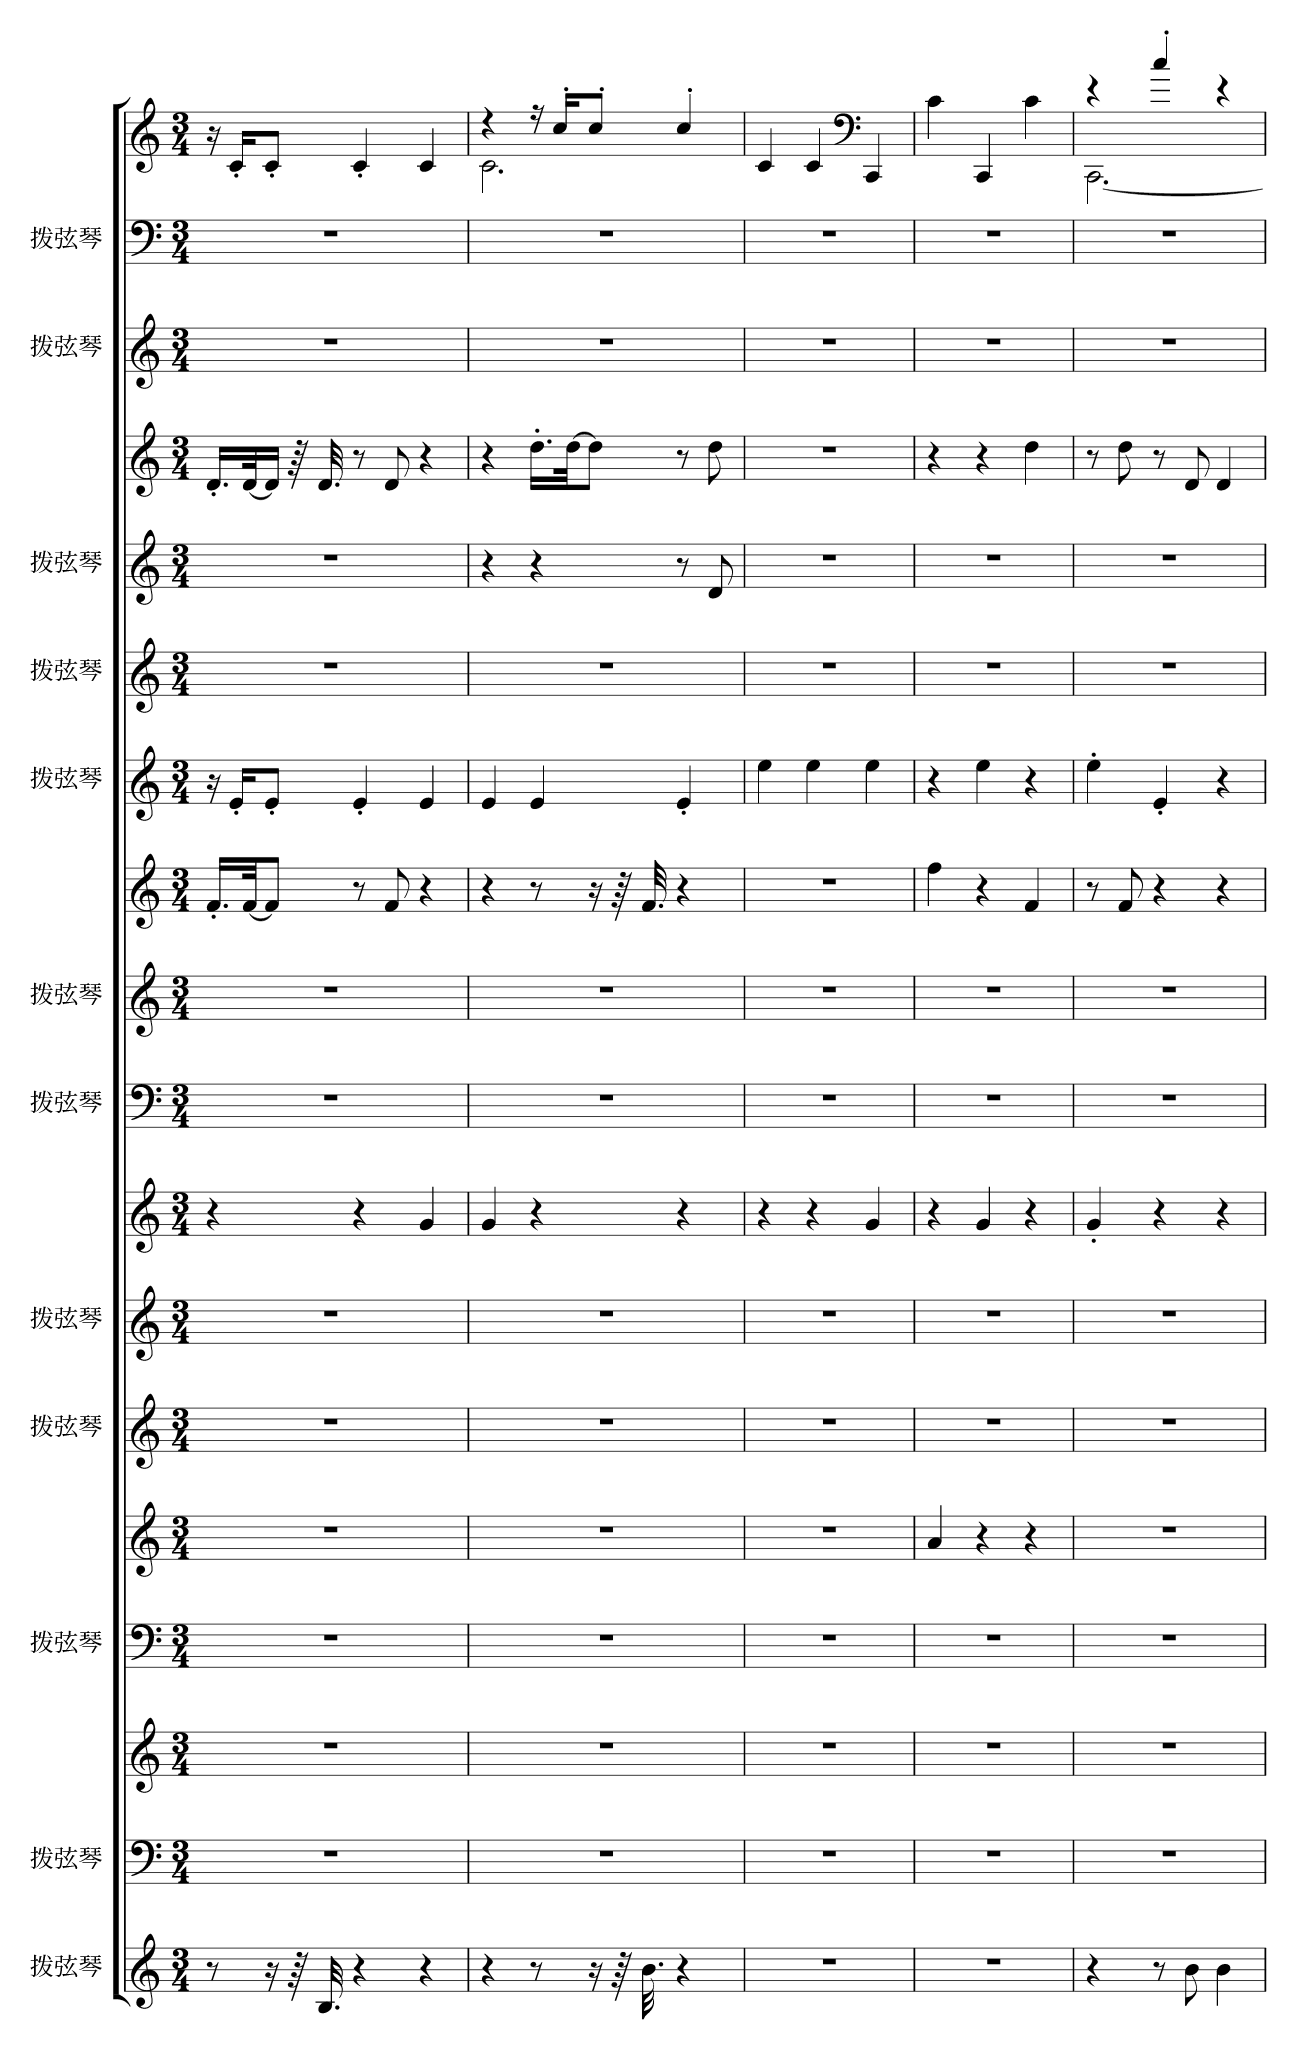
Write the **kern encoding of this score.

**kern	**kern	**kern	**kern	**kern	**kern	**kern	**kern	**kern	**kern	**kern	**kern	**kern	**kern	**kern	**kern	**kern	**kern
*part12	*part11	*part11	*part10	*part10	*part9	*part8	*part8	*part7	*part6	*part6	*part5	*part4	*part3	*part3	*part2	*part1	*part1
*staff18	*staff17	*staff16	*staff15	*staff14	*staff13	*staff12	*staff11	*staff10	*staff9	*staff8	*staff7	*staff6	*staff5	*staff4	*staff3	*staff2	*staff1
*I"拨弦琴	*I"拨弦琴	*	*I"拨弦琴	*	*I"拨弦琴	*I"拨弦琴	*	*I"拨弦琴	*I"拨弦琴	*	*I"拨弦琴	*I"拨弦琴	*I"拨弦琴	*	*I"拨弦琴	*I"拨弦琴	*
*clefG2	*clefF4	*clefG2	*clefF4	*clefG2	*clefG2	*clefG2	*clefG2	*clefF4	*clefG2	*clefG2	*clefG2	*clefG2	*clefG2	*clefG2	*clefG2	*clefF4	*clefG2
*k[]	*k[]	*k[]	*k[]	*k[]	*k[]	*k[]	*k[]	*k[]	*k[]	*k[]	*k[]	*k[]	*k[]	*k[]	*k[]	*k[]	*k[]
*M3/4	*M3/4	*M3/4	*M3/4	*M3/4	*M3/4	*M3/4	*M3/4	*M3/4	*M3/4	*M3/4	*M3/4	*M3/4	*M3/4	*M3/4	*M3/4	*M3/4	*M3/4
*MM144	*MM144	*MM144	*MM144	*MM144	*MM144	*MM144	*MM144	*MM144	*MM144	*MM144	*MM144	*MM144	*MM144	*MM144	*MM144	*MM144	*MM144
=1	=1	=1	=1	=1	=1	=1	=1	=1	=1	=1	=1	=1	=1	=1	=1	=1	=1
8r	2.r	2.r	2.r	2.r	2.r	2.r	4r	2.r	2.r	16.f'/LL	16r	2.r	2.r	16.d'/LL	2.r	2.r	16r
.	.	.	.	.	.	.	.	.	.	.	16e'/KL	.	.	.	.	.	16c'/KL
.	.	.	.	.	.	.	.	.	.	[32f/JK	.	.	.	[32d/K	.	.	.
16r	.	.	.	.	.	.	.	.	.	8f/J]	8e'/J	.	.	16d/JJ]	.	.	8c'/J
64r	.	.	.	.	.	.	.	.	.	.	.	.	.	64r	.	.	.
32.B/	.	.	.	.	.	.	.	.	.	.	.	.	.	32.d/	.	.	.
4r	.	.	.	.	.	.	4r	.	.	8r	4e'/	.	.	8r	.	.	4c'/
.	.	.	.	.	.	.	.	.	.	8f/	.	.	.	8d/	.	.	.
4r	.	.	.	.	.	.	4g/	.	.	4r	4e/	.	.	4r	.	.	4c/
=2	=2	=2	=2	=2	=2	=2	=2	=2	=2	=2	=2	=2	=2	=2	=2	=2	=2
*	*	*	*	*	*	*	*	*	*	*	*	*	*	*	*	*	*^
4r	2.r	2.r	2.r	2.r	2.r	2.r	4g/	2.r	2.r	4r	4e/	2.r	4r	4r	2.r	2.r	4r	2.c\
8r	.	.	.	.	.	.	4r	.	.	8r	4e/	.	4r	16.dd'\LL	.	.	16r	.
.	.	.	.	.	.	.	.	.	.	.	.	.	.	.	.	.	16cc'/KL	.
.	.	.	.	.	.	.	.	.	.	.	.	.	.	[32dd\JK	.	.	.	.
16r	.	.	.	.	.	.	.	.	.	16r	.	.	.	8dd\J]	.	.	8cc'/J	.
64r	.	.	.	.	.	.	.	.	.	64r	.	.	.	.	.	.	.	.
32.b\	.	.	.	.	.	.	.	.	.	32.f/	.	.	.	.	.	.	.	.
4r	.	.	.	.	.	.	4r	.	.	4r	4e'/	.	8r	8r	.	.	4cc'/	.
.	.	.	.	.	.	.	.	.	.	.	.	.	8d/	8dd\	.	.	.	.
*	*	*	*	*	*	*	*	*	*	*	*	*	*	*	*	*	*v	*v
=3	=3	=3	=3	=3	=3	=3	=3	=3	=3	=3	=3	=3	=3	=3	=3	=3	=3
2.r	2.r	2.r	2.r	2.r	2.r	2.r	4r	2.r	2.r	2.r	4ee\	2.r	2.r	2.r	2.r	2.r	4c/
.	.	.	.	.	.	.	4r	.	.	.	4ee\	.	.	.	.	.	4c/
*	*	*	*	*	*	*	*	*	*	*	*	*	*	*	*	*	*clefF4
.	.	.	.	.	.	.	4g/	.	.	.	4ee\	.	.	.	.	.	4CC/
=4	=4	=4	=4	=4	=4	=4	=4	=4	=4	=4	=4	=4	=4	=4	=4	=4	=4
2.r	2.r	2.r	2.r	4a/	2.r	2.r	4r	2.r	2.r	4ff\	4r	2.r	2.r	4r	2.r	2.r	4c\
.	.	.	.	4r	.	.	4g/	.	.	4r	4ee\	.	.	4r	.	.	4CC/
.	.	.	.	4r	.	.	4r	.	.	4f/	4r	.	.	4dd\	.	.	4c\
=5	=5	=5	=5	=5	=5	=5	=5	=5	=5	=5	=5	=5	=5	=5	=5	=5	=5
*	*	*	*	*	*	*	*	*	*	*	*	*	*	*	*	*	*^
4r	2.r	2.r	2.r	2.r	2.r	2.r	4g'/	2.r	2.r	8r	4ee'\	2.r	2.r	8r	2.r	2.r	4r	[2.CC\
.	.	.	.	.	.	.	.	.	.	8f/	.	.	.	8dd\	.	.	.	.
8r	.	.	.	.	.	.	4r	.	.	4r	4e'/	.	.	8r	.	.	4cc'/	.
8b\	.	.	.	.	.	.	.	.	.	.	.	.	.	8d/	.	.	.	.
4b\	.	.	.	.	.	.	4r	.	.	4r	4r	.	.	4d/	.	.	4r	.
*	*	*	*	*	*	*	*	*	*	*	*	*	*	*	*	*	*v	*v
=	=	=	=	=	=	=	=	=	=	=	=	=	=	=	=	=	=
*-	*-	*-	*-	*-	*-	*-	*-	*-	*-	*-	*-	*-	*-	*-	*-	*-	*-
